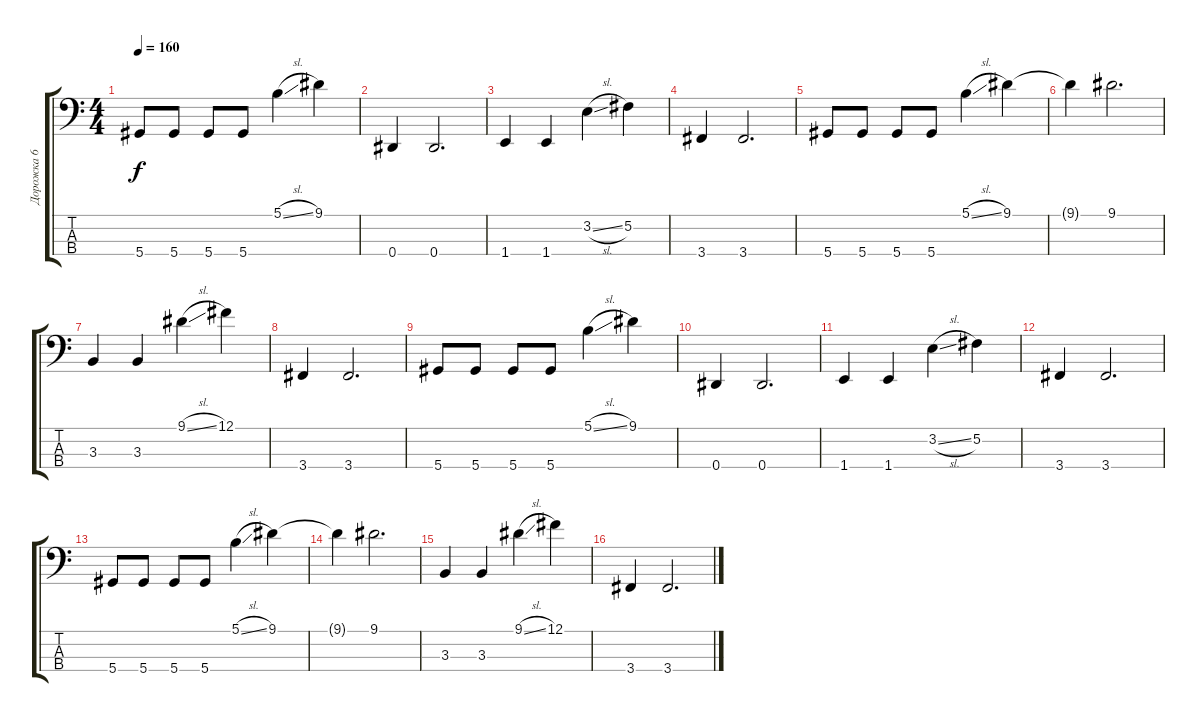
\track ("Дорожка 6" "Дорожка 6") {instrument electricbassfinger}
\staff {score tabs}
\tuning (Gb2 Db2 Ab1 Eb1) {hide}
\ts (4 4)
\tempo 160
\clef f4
\ks c
5.4.8{dy f} 5.4.8 5.4.8 5.4.8 5.1{sl}.4 9.1.4 |
0.4.4 0.4.2{d} |
1.4.4 1.4.4 3.2{sl}.4 5.2.4 |
3.4.4 3.4.2{d} |
5.4.8 5.4.8 5.4.8 5.4.8 5.1{sl}.4 9.1.4 |
9.1{t}.4 9.1.2{d} |
3.3.4 3.3.4 9.1{sl}.4 12.1.4 |
3.4.4 3.4.2{d} |
5.4.8 5.4.8 5.4.8 5.4.8 5.1{sl}.4 9.1.4 |
0.4.4 0.4.2{d} |
1.4.4 1.4.4 3.2{sl}.4 5.2.4 |
3.4.4 3.4.2{d} |
5.4.8 5.4.8 5.4.8 5.4.8 5.1{sl}.4 9.1.4 |
9.1{t}.4 9.1.2{d} |
3.3.4 3.3.4 9.1{sl}.4 12.1.4 |
3.4.4 3.4.2{d}
